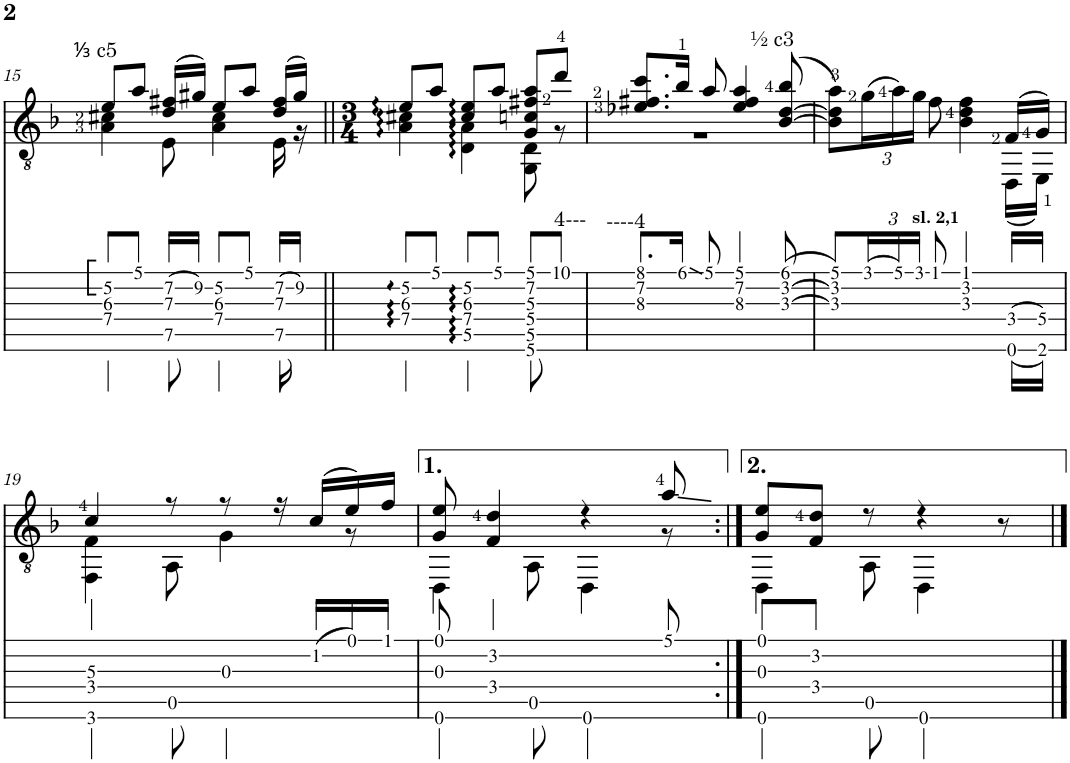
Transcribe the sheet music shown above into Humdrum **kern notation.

**kern	**kern
*part2	*part1
*staff2	*staff1
*I"Chitarra classica (Intavolatura)	*I"Chitarra 7-corde
!!LO:PB:g=z
*	*clefGv2
*k[b-]	*k[b-]
*M6/8	*M6/8
=15	=15
*^	*^
!	!	!LO:TX:a:t=⅓ c5	!
8e/L	4A\ 4c#X\	8e/L	4A\ 4c#X\
8a/J	.	8a/J	.
(16d/ 16f#X/LL	8E\	(16d/ 16f#X/LL	8E\
16g#X/JJ)	.	16g#X/JJ)	.
8e/L	4A\ 4c#\	8e/L	4A\ 4c#\
8a/J	.	8a/J	.
(16d/ 16f#/LL	16E\	(16d/ 16f#/LL	16E\
16g#/JJ)	16r	16g#/JJ)	16r
=16||	=16||	=16||	=16||
*M3/4	*	*M3/4	*
8e/L	4A\:: 4c#X\::	8e/L	4A\:: 4c#X\::
8a/J	.	8a/J	.
8c#/ 8e/L	4D\:: 4A\::	8c#/ 8e/L	4D\:: 4A\::
8a/J	.	8a/J	.
8G/ 8cn/ 8f#X/ 8a/L	8GG\ 8D\	8G/ 8cn/ 8f#X/ 8a/L	8GG\ 8D\
!LO:TX:a:t=4---	!	!	!
8dd/J	8r	8dd/J	8r
=17	=17	=17	=17
!LO:TX:a:t=----4	!	!	!
8.e-X/ 8.f#X/ 8.cc/L	2.r	8.e-X/ 8.f#X/ 8.cc/L	2.r
16b-/Jk	.	16b-/Jk	.
8a/	.	8a/	.
4e-/ 4f#/ 4a/	.	4e-/ 4f#/ 4a/	.
!	!	!LO:TX:a:t=½ c3	!
([8B-/ [8d/ 8b-/	.	([8B-/ [8d/ 8b-/	.
=18	=18	=18	=18
8B-/] 8d/] 8a/L)	8ryy	8B-\] 8d\] 8a\L)	8ryy
*v	*v	*	*
*	*v	*v
*Xbrackettup	*Xbrackettup
(24g/L	(24g\L
24a/)	24a\)
!LO:TX:a:B:t=sl. 2,1	!
24g/JJ	24g\JJ
8f/	8f\
4B-/ 4d/ 4f/	4B-\ 4d\ 4f\
*^	*^
(16F/LL	(16DD\LL	(16F/LL	(16DD\LL
16G/JJ)	16EE\JJ)	16G/JJ)	16EE\JJ)
!!LO:LB:g=z	!!
=19	=19	=19	=19
4c/	4FF\ 4F\	4c/	4FF\ 4F\
8r	8AA\	8r	8AA\
8r	4G\	8r	4G\
16r	.	16r	.
(16c/LL	.	(16c/LL	.
16e/)	8r	16e/)	8r
16f/JJ	.	16f/JJ	.
=20	=20	=20	=20
8G/ 8e/	4DD\	8G/ 8e/	4DD\
4F/ 4d/	.	4F/ 4d/	.
.	8AA\	.	8AA\
4r	4DD\	4r	4DD\
8a/	8r	8a/	8r
=21:|!	=21:|!	=21:|!	=21:|!
8G/ 8e/L	4DD\	8G/ 8e/L	4DD\
8F/ 8d/J	.	8F/ 8d/J	.
8r	8AA\	8r	8AA\
4r	4DD\	4r	4DD\
8r	8ryy	8r	8ryy
*v	*v	*	*
*	*v	*v
==	==
*-	*-
